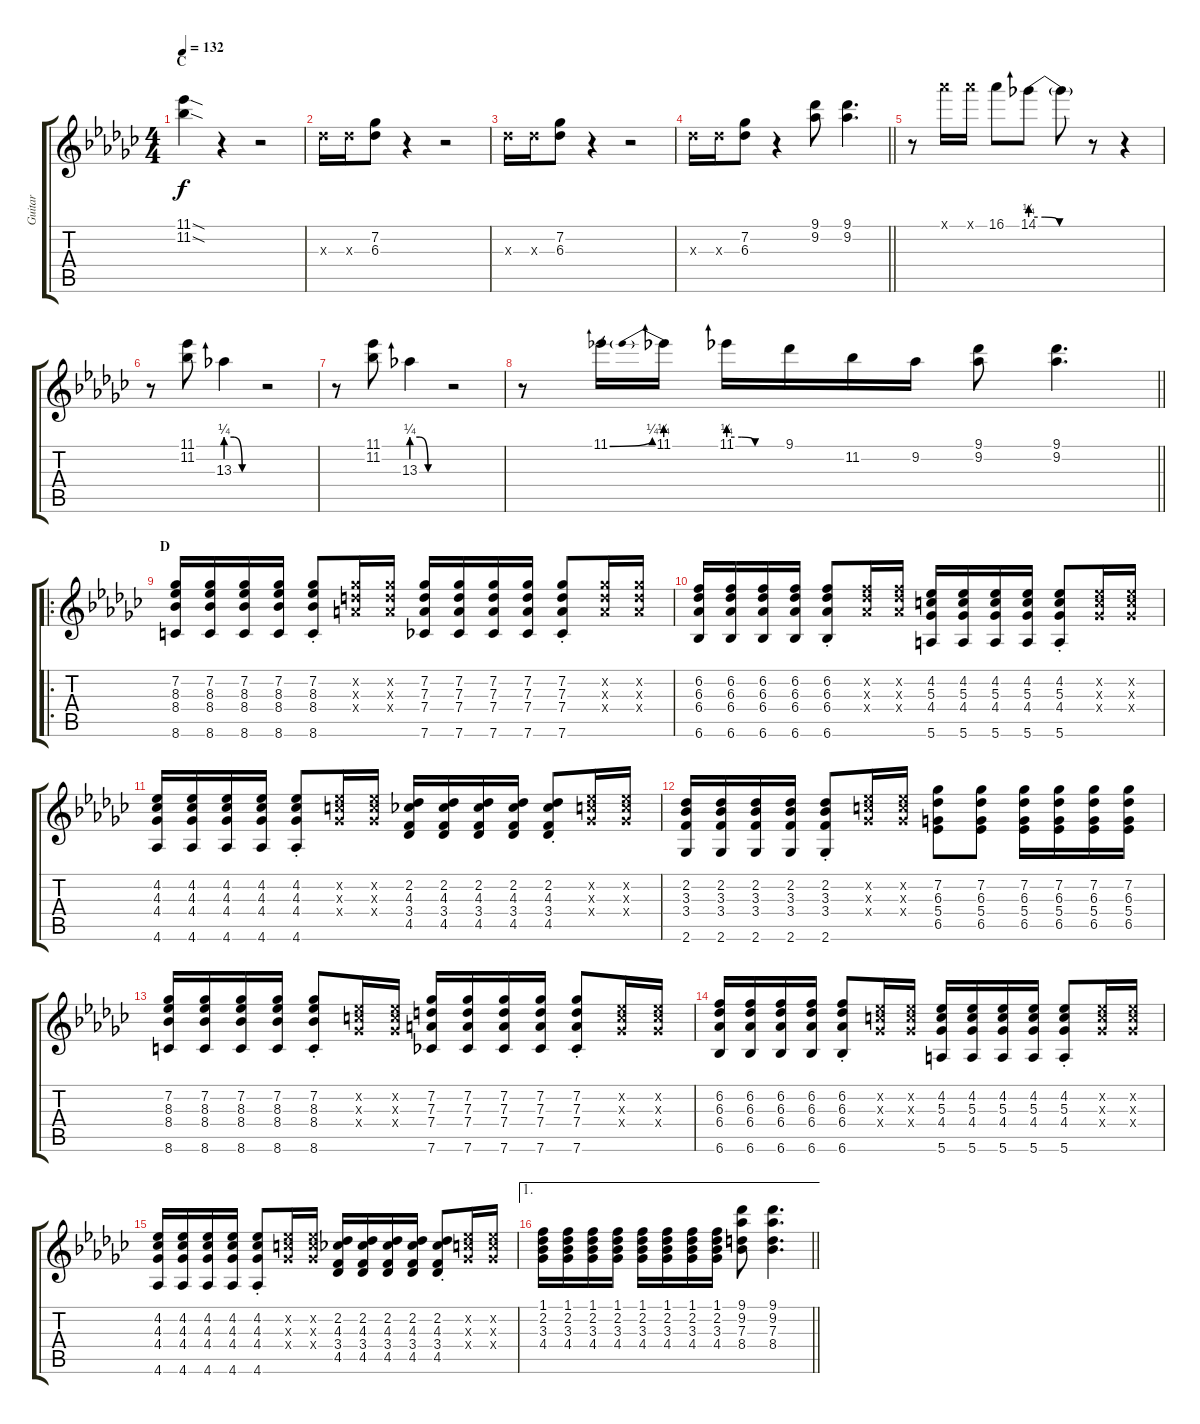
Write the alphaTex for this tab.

\track ("Guitar" "Guitar") {instrument overdrivenguitar}
\staff {score tabs}
\tuning (E4 B3 G3 D3 A2 E2) {hide}
\ts (4 4)
\section ("" "C")
\tempo 132
\clef g2
\ks gb
(11.1{sod} 11.2{sod}).4{dy f} r.4 r.2 |
6.3{x}.16 6.3{x}.16 (7.2 6.3).8 r.4 r.2 |
6.3{x}.16 6.3{x}.16 (7.2 6.3).8 r.4 r.2 |
\barLineRight lightlight
6.3{x}.16 6.3{x}.16 (7.2 6.3).8 r.4 (9.1 9.2).8 (9.1 9.2).4{d} |
r.8 16.1{x}.16 16.1{x}.16 16.1.8 14.1{be (custom 0 1 15 1 30 0 60 0)}.8 14.1{t}.8 r.8 r.4 |
r.8 (11.1 11.2).8 13.3{be (custom 0 1 15 1 30 0 60 0)}.4 r.2 |
r.8 (11.1 11.2).8 13.3{be (custom 0 1 15 1 30 0 60 0)}.4 r.2 |
\barLineRight lightlight
r.8 11.1{be (bend 0 0 60 1)}.16 11.1{be (prebend 0 1 60 1)}.16 11.1{be (custom 0 1 15 1 30 0 60 0)}.16 9.1.16 11.2.16 9.2.16 (9.1 9.2).8 (9.1 9.2).4{d} |
\ro
\section ("" "D")
(7.2 8.3 8.4 8.6).16 (7.2 8.3 8.4 8.6).16 (7.2 8.3 8.4 8.6).16 (7.2 8.3 8.4 8.6).16 (7.2{st} 8.3{st} 8.4{st} 8.6{st}).8 (7.2{x} 7.3{x} 7.4{x}).16 (7.2{x} 7.3{x} 7.4{x}).16 (7.2 7.3 7.4 7.6).16 (7.2 7.3 7.4 7.6).16 (7.2 7.3 7.4 7.6).16 (7.2 7.3 7.4 7.6).16 (7.2{st} 7.3{st} 7.4{st} 7.6{st}).8 (7.2{x} 7.3{x} 7.4{x}).16 (7.2{x} 7.3{x} 7.4{x}).16 |
(6.2 6.3 6.4 6.6).16 (6.2 6.3 6.4 6.6).16 (6.2 6.3 6.4 6.6).16 (6.2 6.3 6.4 6.6).16 (6.2{st} 6.3{st} 6.4{st} 6.6{st}).8 (6.2{x} 6.3{x} 6.4{x}).16 (6.2{x} 6.3{x} 6.4{x}).16 (4.2 5.3 4.4 5.6).16 (4.2 5.3 4.4 5.6).16 (4.2 5.3 4.4 5.6).16 (4.2 5.3 4.4 5.6).16 (4.2{st} 5.3{st} 4.4{st} 5.6{st}).8 (4.2{x} 5.3{x} 4.4{x}).16 (4.2{x} 5.3{x} 4.4{x}).16 |
(4.2 4.3 4.4 4.6).16 (4.2 4.3 4.4 4.6).16 (4.2 4.3 4.4 4.6).16 (4.2 4.3 4.4 4.6).16 (4.2{st} 4.3{st} 4.4{st} 4.6{st}).8 (4.2{x} 5.3{x} 4.4{x}).16 (4.2{x} 5.3{x} 4.4{x}).16 (2.2 4.3 3.4 4.5).16 (2.2 4.3 3.4 4.5).16 (2.2 4.3 3.4 4.5).16 (2.2 4.3 3.4 4.5).16 (2.2{st} 4.3{st} 3.4{st} 4.5{st}).8 (4.2{x} 5.3{x} 4.4{x}).16 (4.2{x} 5.3{x} 4.4{x}).16 |
(2.2 3.3 3.4 2.6).16 (2.2 3.3 3.4 2.6).16 (2.2 3.3 3.4 2.6).16 (2.2 3.3 3.4 2.6).16 (2.2{st} 3.3{st} 3.4{st} 2.6{st}).8 (4.2{x} 5.3{x} 4.4{x}).16 (4.2{x} 5.3{x} 4.4{x}).16 (7.2 6.3 5.4 6.5).8 (7.2 6.3 5.4 6.5).8 (7.2 6.3 5.4 6.5).16 (7.2 6.3 5.4 6.5).16 (7.2 6.3 5.4 6.5).16 (7.2 6.3 5.4 6.5).16 |
(7.2 8.3 8.4 8.6).16 (7.2 8.3 8.4 8.6).16 (7.2 8.3 8.4 8.6).16 (7.2 8.3 8.4 8.6).16 (7.2{st} 8.3{st} 8.4{st} 8.6{st}).8 (4.2{x} 5.3{x} 4.4{x}).16 (4.2{x} 5.3{x} 4.4{x}).16 (7.2 7.3 7.4 7.6).16 (7.2 7.3 7.4 7.6).16 (7.2 7.3 7.4 7.6).16 (7.2 7.3 7.4 7.6).16 (7.2{st} 7.3{st} 7.4{st} 7.6{st}).8 (4.2{x} 5.3{x} 4.4{x}).16 (4.2{x} 5.3{x} 4.4{x}).16 |
(6.2 6.3 6.4 6.6).16 (6.2 6.3 6.4 6.6).16 (6.2 6.3 6.4 6.6).16 (6.2 6.3 6.4 6.6).16 (6.2{st} 6.3{st} 6.4{st} 6.6{st}).8 (4.2{x} 5.3{x} 4.4{x}).16 (4.2{x} 5.3{x} 4.4{x}).16 (4.2 5.3 4.4 5.6).16 (4.2 5.3 4.4 5.6).16 (4.2 5.3 4.4 5.6).16 (4.2 5.3 4.4 5.6).16 (4.2{st} 5.3{st} 4.4{st} 5.6).8 (4.2{x} 5.3{x} 4.4{x}).16 (4.2{x} 5.3{x} 4.4{x}).16 |
(4.2 4.3 4.4 4.6).16 (4.2 4.3 4.4 4.6).16 (4.2 4.3 4.4 4.6).16 (4.2 4.3 4.4 4.6).16 (4.2{st} 4.3{st} 4.4{st} 4.6{st}).8 (4.2{x} 5.3{x} 4.4{x}).16 (4.2{x} 5.3{x} 4.4{x}).16 (2.2 4.3 3.4 4.5).16 (2.2 4.3 3.4 4.5).16 (2.2 4.3 3.4 4.5).16 (2.2 4.3 3.4 4.5).16 (2.2{st} 4.3{st} 3.4{st} 4.5).8 (4.2{x} 5.3{x} 4.4{x}).16 (4.2{x} 5.3{x} 4.4{x}).16 |
\ae 1
\barLineRight lightlight
(1.1 2.2 3.3 4.4).16 (1.1 2.2 3.3 4.4).16 (1.1 2.2 3.3 4.4).16 (1.1 2.2 3.3 4.4).16 (1.1 2.2 3.3 4.4).16 (1.1 2.2 3.3 4.4).16 (1.1 2.2 3.3 4.4).16 (1.1 2.2 3.3 4.4).16 (9.1 9.2 7.3 8.4).8 (9.1 9.2 7.3 8.4).4{d}
